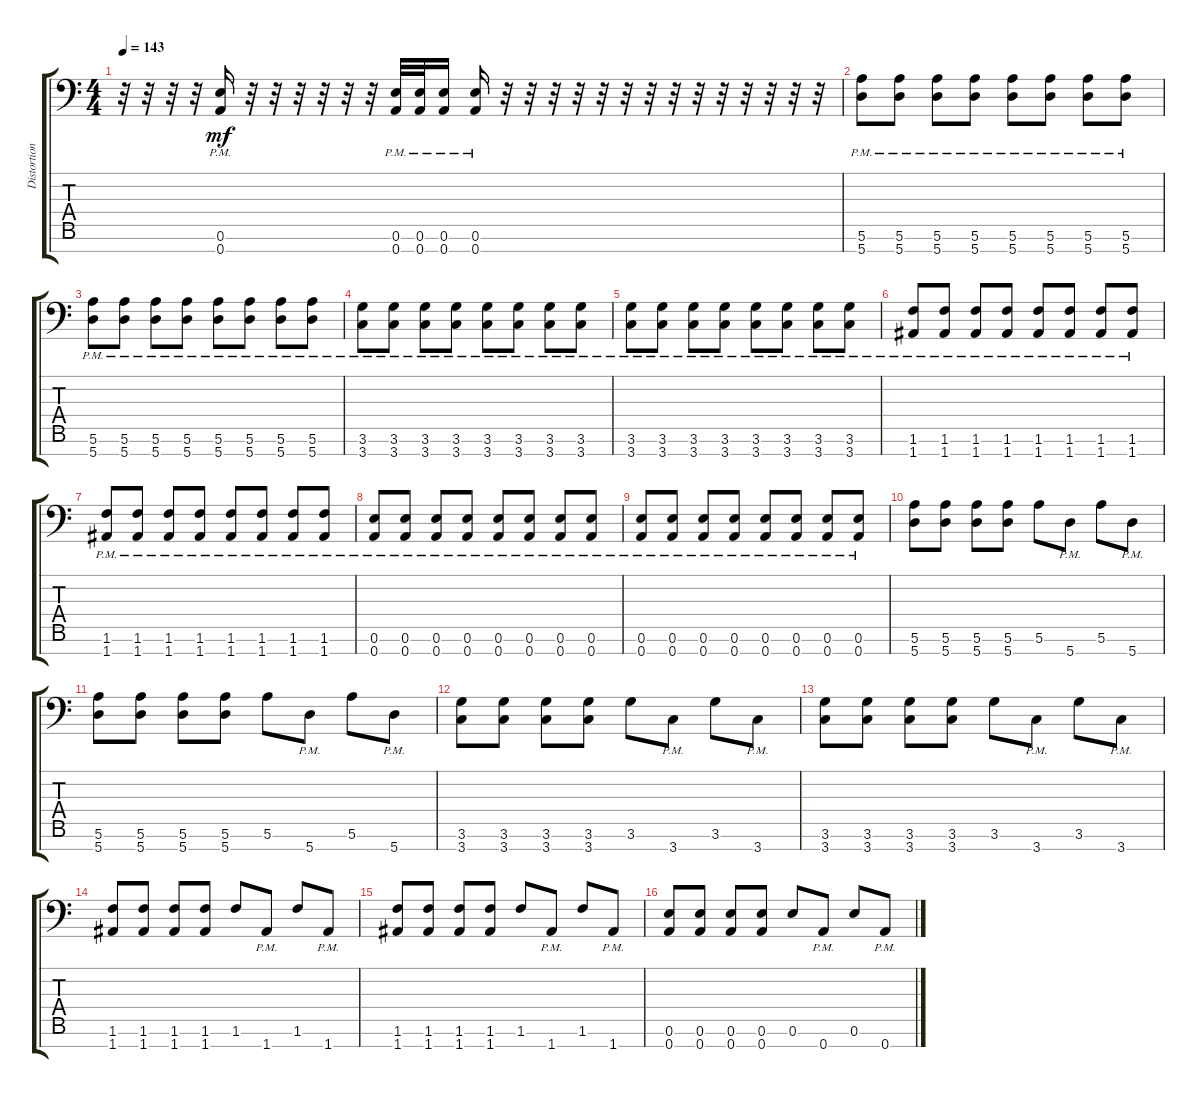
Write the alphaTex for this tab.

\track ("Distortion Guitar" "Distortion") {instrument distortionguitar}
\staff {score tabs}
\tuning (E4 B3 G3 D3 A2 E2 A1) {hide}
\ts (4 4)
\tempo 143
\clef f4
\ks c
r.32{dy mf} r.32 r.32 r.32 (0.6{pm} 0.7{pm}).16 r.32 r.32 r.32 r.32 r.32 r.32 (0.6{pm} 0.7{pm}).32 (0.6{pm} 0.7{pm}).32 (0.6{pm} 0.7{pm}).16 (0.6{pm} 0.7{pm}).16 r.32 r.32 r.32 r.32 r.32 r.32 r.32 r.32 r.32 r.32 r.32 r.32 r.32 r.32 |
(5.6{pm} 5.7{pm}).8 (5.6{pm} 5.7{pm}).8 (5.6{pm} 5.7{pm}).8 (5.6{pm} 5.7{pm}).8 (5.6{pm} 5.7{pm}).8 (5.6{pm} 5.7{pm}).8 (5.6{pm} 5.7{pm}).8 (5.6{pm} 5.7{pm}).8 |
(5.6{pm} 5.7{pm}).8 (5.6{pm} 5.7{pm}).8 (5.6{pm} 5.7{pm}).8 (5.6{pm} 5.7{pm}).8 (5.6{pm} 5.7{pm}).8 (5.6{pm} 5.7{pm}).8 (5.6{pm} 5.7{pm}).8 (5.6{pm} 5.7{pm}).8 |
(3.6{pm} 3.7{pm}).8 (3.6{pm} 3.7{pm}).8 (3.6{pm} 3.7{pm}).8 (3.6{pm} 3.7{pm}).8 (3.6{pm} 3.7{pm}).8 (3.6{pm} 3.7{pm}).8 (3.6{pm} 3.7{pm}).8 (3.6{pm} 3.7{pm}).8 |
(3.6{pm} 3.7{pm}).8 (3.6{pm} 3.7{pm}).8 (3.6{pm} 3.7{pm}).8 (3.6{pm} 3.7{pm}).8 (3.6{pm} 3.7{pm}).8 (3.6{pm} 3.7{pm}).8 (3.6{pm} 3.7{pm}).8 (3.6{pm} 3.7{pm}).8 |
(1.6{pm} 1.7{pm}).8 (1.6{pm} 1.7{pm}).8 (1.6{pm} 1.7{pm}).8 (1.6{pm} 1.7{pm}).8 (1.6{pm} 1.7{pm}).8 (1.6{pm} 1.7{pm}).8 (1.6{pm} 1.7{pm}).8 (1.6{pm} 1.7{pm}).8 |
(1.6{pm} 1.7{pm}).8 (1.6{pm} 1.7{pm}).8 (1.6{pm} 1.7{pm}).8 (1.6{pm} 1.7{pm}).8 (1.6{pm} 1.7{pm}).8 (1.6{pm} 1.7{pm}).8 (1.6{pm} 1.7{pm}).8 (1.6{pm} 1.7{pm}).8 |
(0.6{pm} 0.7{pm}).8 (0.6{pm} 0.7{pm}).8 (0.6{pm} 0.7{pm}).8 (0.6{pm} 0.7{pm}).8 (0.6{pm} 0.7{pm}).8 (0.6{pm} 0.7{pm}).8 (0.6{pm} 0.7{pm}).8 (0.6{pm} 0.7{pm}).8 |
(0.6{pm} 0.7{pm}).8 (0.6{pm} 0.7{pm}).8 (0.6{pm} 0.7{pm}).8 (0.6{pm} 0.7{pm}).8 (0.6{pm} 0.7{pm}).8 (0.6{pm} 0.7{pm}).8 (0.6{pm} 0.7{pm}).8 (0.6{pm} 0.7{pm}).8 |
(5.6 5.7).8 (5.6 5.7).8 (5.6 5.7).8 (5.6 5.7).8 5.6.8 5.7{pm}.8 5.6.8 5.7{pm}.8 |
(5.6 5.7).8 (5.6 5.7).8 (5.6 5.7).8 (5.6 5.7).8 5.6.8 5.7{pm}.8 5.6.8 5.7{pm}.8 |
(3.6 3.7).8 (3.6 3.7).8 (3.6 3.7).8 (3.6 3.7).8 3.6.8 3.7{pm}.8 3.6.8 3.7{pm}.8 |
(3.6 3.7).8 (3.6 3.7).8 (3.6 3.7).8 (3.6 3.7).8 3.6.8 3.7{pm}.8 3.6.8 3.7{pm}.8 |
(1.6 1.7).8 (1.6 1.7).8 (1.6 1.7).8 (1.6 1.7).8 1.6.8 1.7{pm}.8 1.6.8 1.7{pm}.8 |
(1.6 1.7).8 (1.6 1.7).8 (1.6 1.7).8 (1.6 1.7).8 1.6.8 1.7{pm}.8 1.6.8 1.7{pm}.8 |
(0.6 0.7).8 (0.6 0.7).8 (0.6 0.7).8 (0.6 0.7).8 0.6.8 0.7{pm}.8 0.6.8 0.7{pm}.8
